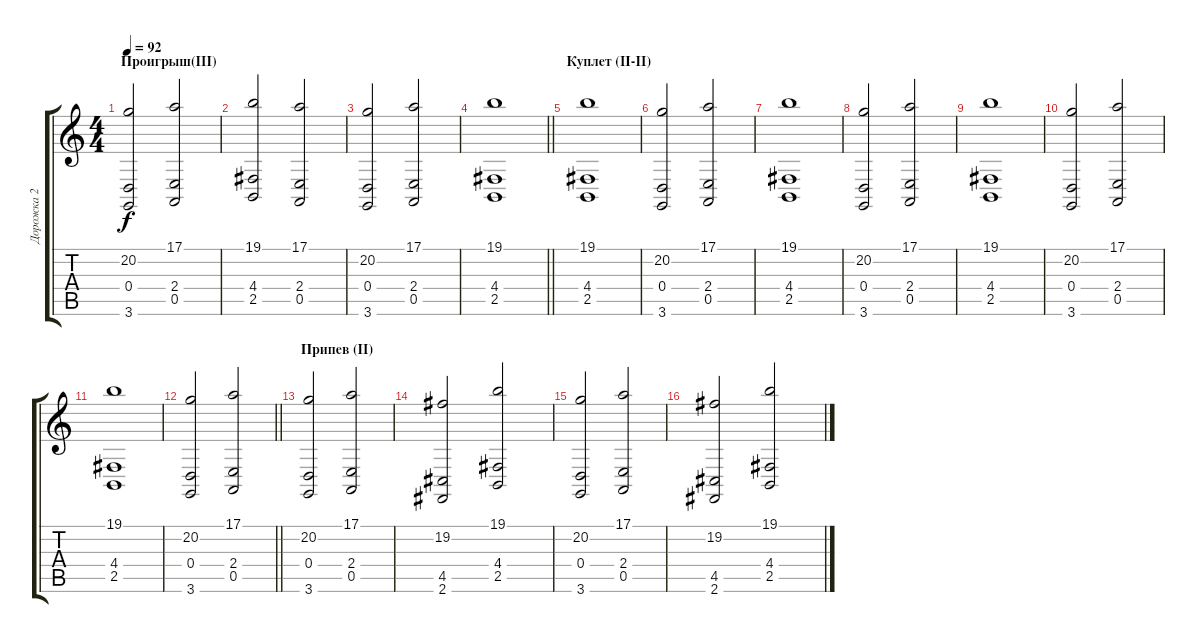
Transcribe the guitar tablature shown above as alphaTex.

\track ("Дорожка 2" "Дорожка 2") {instrument pad2warm}
\staff {score tabs}
\tuning (E4 B3 G3 D3 A2 E2) {hide}
\ts (4 4)
\section ("" "Проигрыш(III)")
\tempo 92
\clef g2
\ks c
(20.2 0.4 3.6).2{dy f} (17.1 2.4 0.5).2 |
(19.1 4.4 2.5).2 (17.1 2.4 0.5).2 |
(20.2 0.4 3.6).2 (17.1 2.4 0.5).2 |
\barLineRight lightlight
(19.1 4.4 2.5).1 |
\section ("" "Куплет (II-II)")
(19.1 4.4 2.5).1 |
(20.2 0.4 3.6).2 (17.1 2.4 0.5).2 |
(19.1 4.4 2.5).1 |
(20.2 0.4 3.6).2 (17.1 2.4 0.5).2 |
(19.1 4.4 2.5).1 |
(20.2 0.4 3.6).2 (17.1 2.4 0.5).2 |
(19.1 4.4 2.5).1 |
\barLineRight lightlight
(20.2 0.4 3.6).2 (17.1 2.4 0.5).2 |
\section ("" "Припев (II)")
(20.2 0.4 3.6).2 (17.1 2.4 0.5).2 |
(19.2 4.5 2.6).2 (19.1 4.4 2.5).2 |
(20.2 0.4 3.6).2 (17.1 2.4 0.5).2 |
(19.2 4.5 2.6).2 (19.1 4.4 2.5).2
